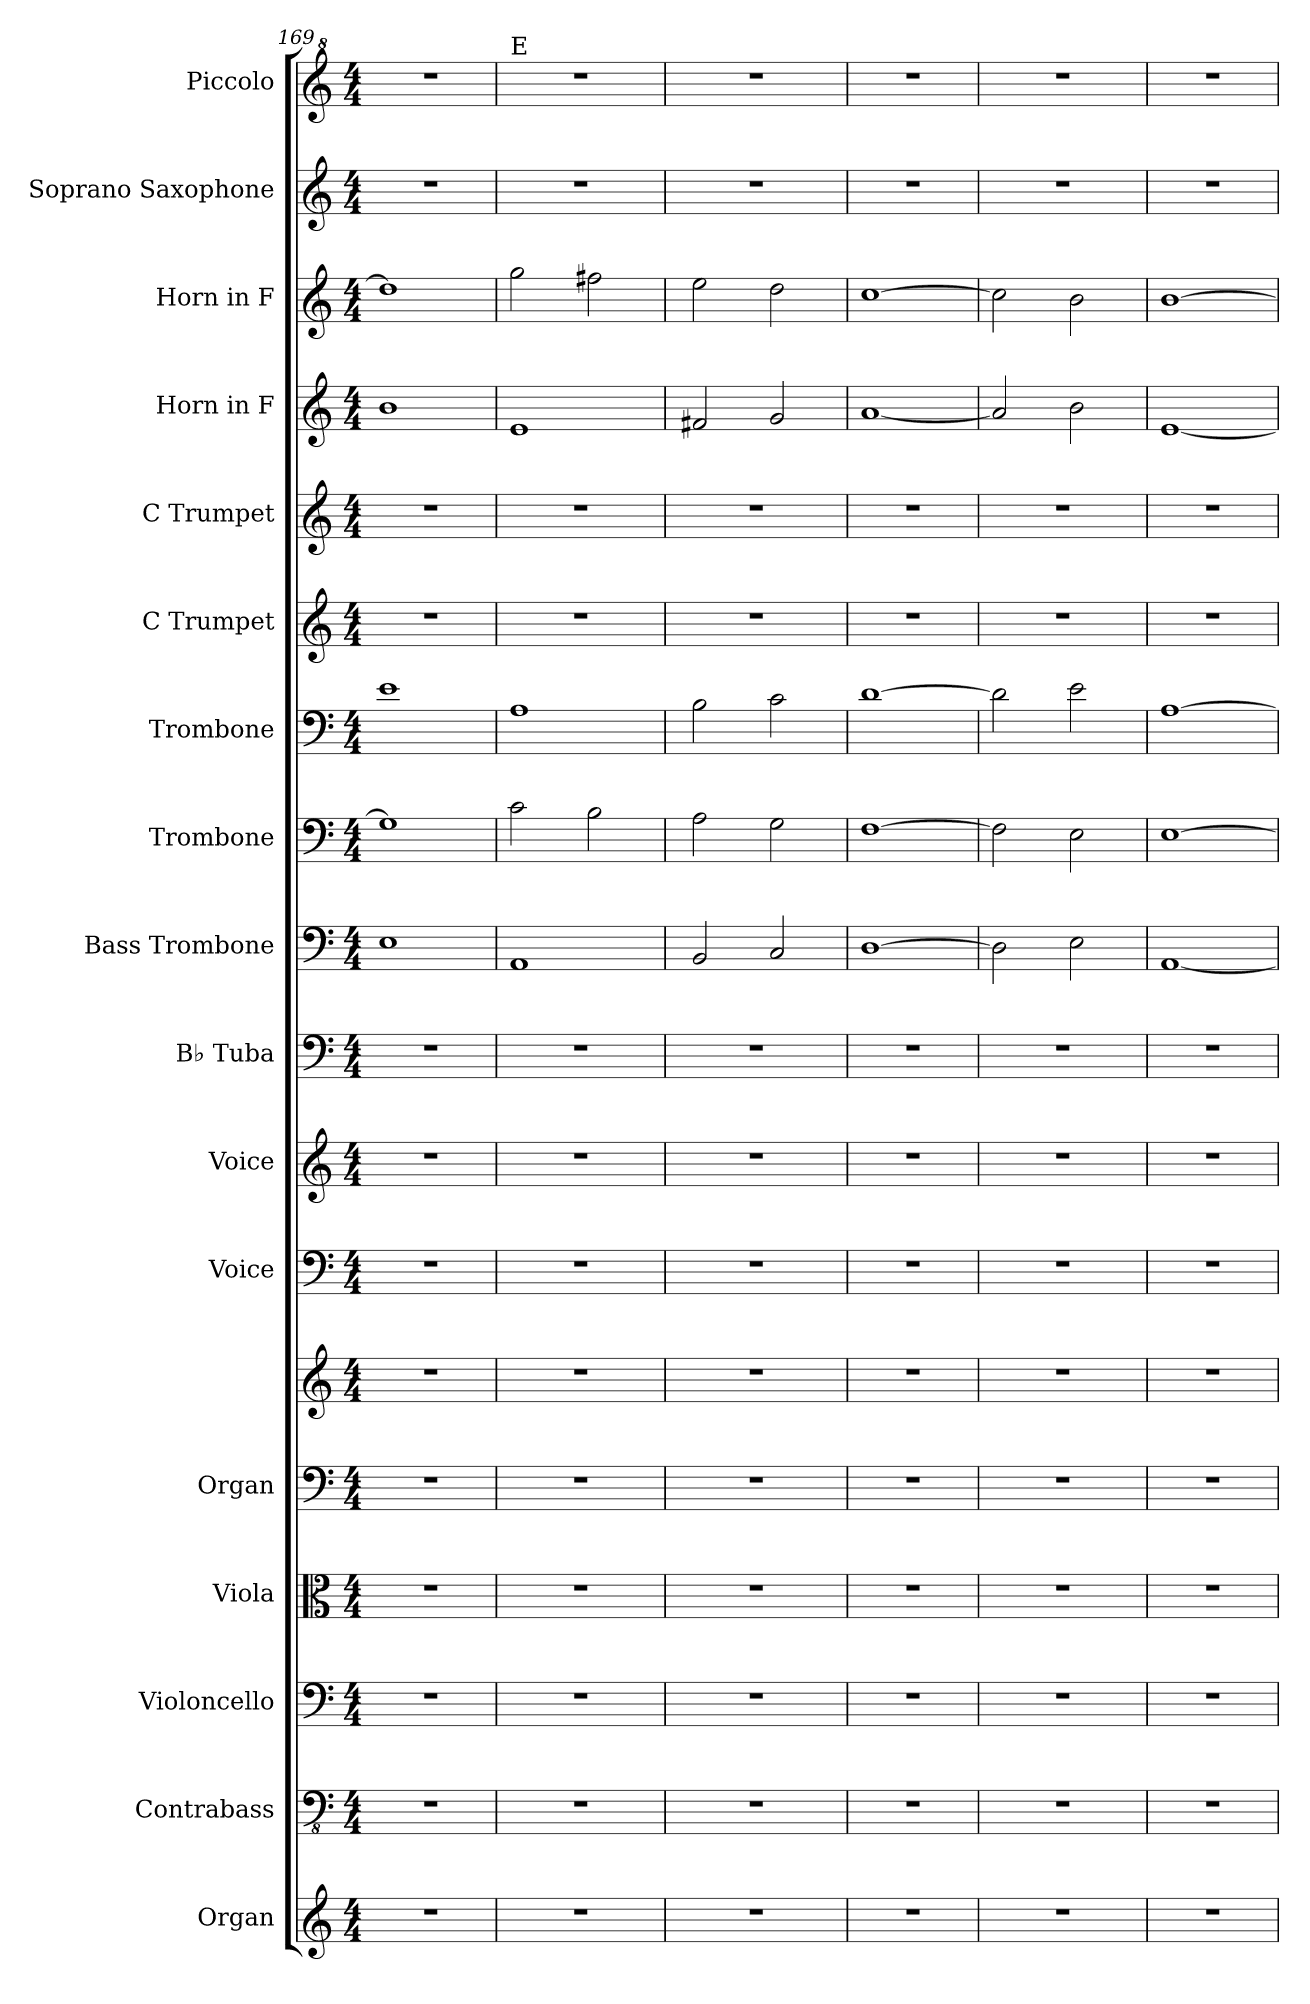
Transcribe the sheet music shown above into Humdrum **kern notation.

**kern	**kern	**kern	**kern	**kern	**kern	**kern	**kern	**kern	**kern	**kern	**kern	**kern	**kern	**kern	**kern	**kern	**kern
*part17	*part16	*part15	*part14	*part13	*part13	*part12	*part11	*part10	*part9	*part8	*part7	*part6	*part5	*part4	*part3	*part2	*part1
*staff18	*staff17	*staff16	*staff15	*staff14	*staff13	*staff12	*staff11	*staff10	*staff9	*staff8	*staff7	*staff6	*staff5	*staff4	*staff3	*staff2	*staff1
*I"Organ	*I"Contrabass	*I"Violoncello	*I"Viola	*I"Organ	*	*I"Voice	*I"Voice	*I"B♭ Tuba	*I"Bass Trombone	*I"Trombone	*I"Trombone	*I"C Trumpet	*I"C Trumpet	*I"Horn in F	*I"Horn in F	*I"Soprano Saxophone	*I"Piccolo
*I'Org.	*I'Cb.	*I'Vlc.	*I'Vla.	*I'Org.	*	*I'Vo.	*I'Vo.	*I'B♭ Tu.	*I'B. Trb.	*I'Tbn.	*I'Trb.	*I'C Tpt.	*I'C Tpt.	*	*	*I'S. Sax.	*I'Picc.
*clefG2	*clefFv4	*clefF4	*clefC3	*clefF4	*clefG2	*clefF4	*clefG2	*clefF4	*clefF4	*clefF4	*clefF4	*clefG2	*clefG2	*clefG2	*clefG2	*clefG2	*clefG^2
*	*ITrd7c12	*	*	*	*	*	*	*	*	*	*	*	*	*ITrd4c7	*ITrd4c7	*ITrd1c2	*ITrd-7c-12
*k[]	*k[]	*k[]	*k[]	*k[]	*k[]	*k[]	*k[]	*k[]	*k[]	*k[]	*k[]	*k[]	*k[]	*k[b-]	*k[b-]	*k[b-e-]	*k[]
*M4/4	*M4/4	*M4/4	*M4/4	*M4/4	*M4/4	*M4/4	*M4/4	*M4/4	*M4/4	*M4/4	*M4/4	*M4/4	*M4/4	*M4/4	*M4/4	*M4/4	*M4/4
=169	=169	=169	=169	=169	=169	=169	=169	=169	=169	=169	=169	=169	=169	=169	=169	=169	=169
1r	1r	1r	1r	1r	1r	1r	1r	1r	1E	1G]	1e	1r	1r	1e	1g]	1r	1r
=170	=170	=170	=170	=170	=170	=170	=170	=170	=170	=170	=170	=170	=170	=170	=170	=170	=170
!	!	!	!	!	!	!	!	!	!	!	!	!	!	!	!	!	!LO:TX:a:t=E
1r	1r	1r	1r	1r	1r	1r	1r	1r	1AA	2c\	1A	1r	1r	1A	2cc\	1r	1r
.	.	.	.	.	.	.	.	.	.	2B\	.	.	.	.	2bn\	.	.
=171	=171	=171	=171	=171	=171	=171	=171	=171	=171	=171	=171	=171	=171	=171	=171	=171	=171
1r	1r	1r	1r	1r	1r	1r	1r	1r	2BB/	2A\	2B\	1r	1r	2Bn/	2a\	1r	1r
.	.	.	.	.	.	.	.	.	2C/	2G\	2c\	.	.	2c/	2g\	.	.
=172	=172	=172	=172	=172	=172	=172	=172	=172	=172	=172	=172	=172	=172	=172	=172	=172	=172
1r	1r	1r	1r	1r	1r	1r	1r	1r	[1D	[1F	[1d	1r	1r	[1d	[1f	1r	1r
=173	=173	=173	=173	=173	=173	=173	=173	=173	=173	=173	=173	=173	=173	=173	=173	=173	=173
1r	1r	1r	1r	1r	1r	1r	1r	1r	2D\]	2F\]	2d\]	1r	1r	2d/]	2f\]	1r	1r
.	.	.	.	.	.	.	.	.	2E\	2E\	2e\	.	.	2e\	2e\	.	.
=174	=174	=174	=174	=174	=174	=174	=174	=174	=174	=174	=174	=174	=174	=174	=174	=174	=174
1r	1r	1r	1r	1r	1r	1r	1r	1r	[1AA	[1E	[1A	1r	1r	[1A	[1e	1r	1r
=	=	=	=	=	=	=	=	=	=	=	=	=	=	=	=	=	=
*-	*-	*-	*-	*-	*-	*-	*-	*-	*-	*-	*-	*-	*-	*-	*-	*-	*-
